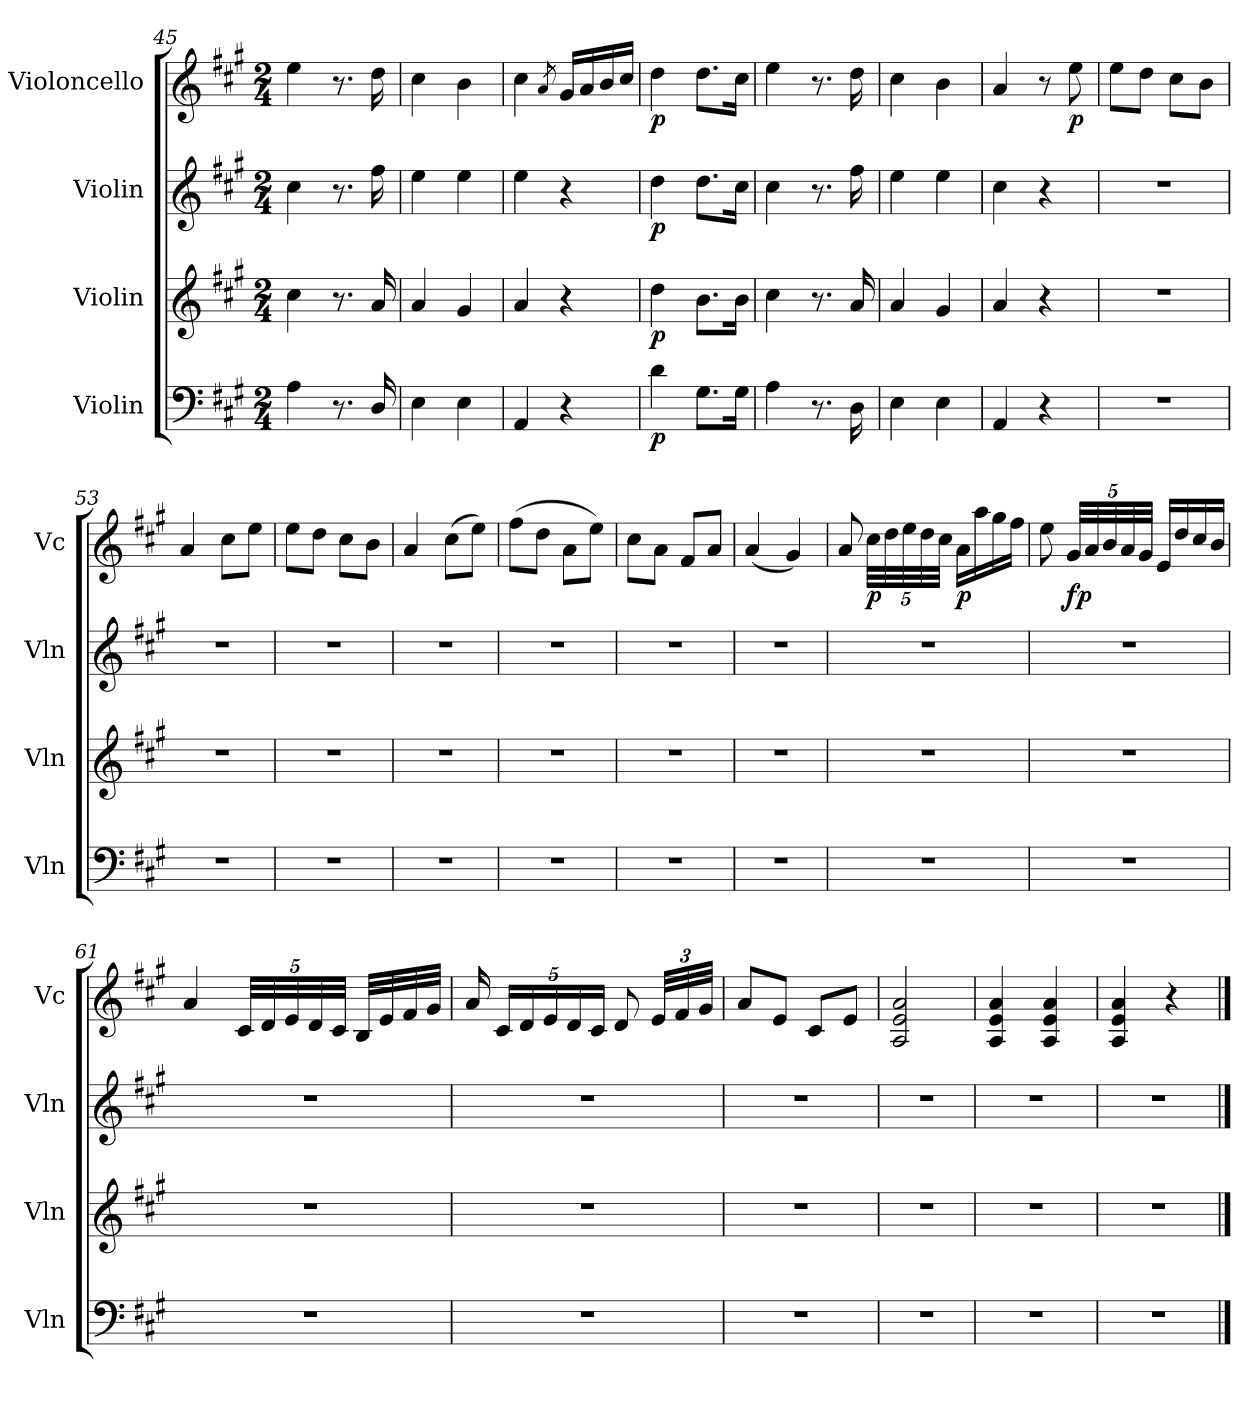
**kern	**dynam	**kern	**dynam	**kern	**dynam	**kern	**dynam
*part4	*part4	*part3	*part3	*part2	*part2	*part1	*part1
*staff4	*staff4	*staff3	*staff3	*staff2	*staff2	*staff1	*staff1
*I"Violin	*	*I"Violin	*	*I"Violin	*	*I"Violoncello	*
*I'Vln	*	*I'Vln	*	*I'Vln	*	*I'Vc	*
!!LO:LB:g=z
*clefF4	*	*clefG2	*	*clefG2	*	*clefG2	*
*k[f#c#g#]	*	*k[f#c#g#]	*	*k[f#c#g#]	*	*k[f#c#g#]	*
*M2/4	*	*M2/4	*	*M2/4	*	*M2/4	*
=45	=45	=45	=45	=45	=45	=45	=45
4A\	.	4cc#\	.	4cc#\	.	4ee\	.
8.r	.	8.r	.	8.r	.	8.r	.
16D/	.	16a/	.	16ff#\	.	16dd\	.
=46	=46	=46	=46	=46	=46	=46	=46
4E\	.	4a/	.	4ee\	.	4cc#\	.
4E\	.	4g#/	.	4ee\	.	4b\	.
=47	=47	=47	=47	=47	=47	=47	=47
4AA/	.	4a/	.	4ee\	.	4cc#\	.
.	.	.	.	.	.	8qa/	.
4r	.	4r	.	4r	.	16g#/LL	.
.	.	.	.	.	.	16a/	.
.	.	.	.	.	.	16b/	.
.	.	.	.	.	.	16cc#/JJ	.
=48	=48	=48	=48	=48	=48	=48	=48
!	!LO:DY:b	!	!LO:DY:b	!	!LO:DY:b	!	!LO:DY:b
4d\	p	4dd\	p	4dd\	p	4dd\	p
8.G#\L	.	8.b\L	.	8.dd\L	.	8.dd\L	.
16G#\Jk	.	16b\Jk	.	16cc#\Jk	.	16cc#\Jk	.
=49	=49	=49	=49	=49	=49	=49	=49
4A\	.	4cc#\	.	4cc#\	.	4ee\	.
8.r	.	8.r	.	8.r	.	8.r	.
16D\	.	16a/	.	16ff#\	.	16dd\	.
=50	=50	=50	=50	=50	=50	=50	=50
4E\	.	4a/	.	4ee\	.	4cc#\	.
4E\	.	4g#/	.	4ee\	.	4b\	.
=51	=51	=51	=51	=51	=51	=51	=51
4AA/	.	4a/	.	4cc#\	.	4a/	.
4r	.	4r	.	4r	.	8r	.
!	!	!	!	!	!	!	!LO:DY:b
.	.	.	.	.	.	8ee\	p
=52	=52	=52	=52	=52	=52	=52	=52
2r	.	2r	.	2r	.	8ee\L	.
.	.	.	.	.	.	8dd\J	.
.	.	.	.	.	.	8cc#\L	.
.	.	.	.	.	.	8b\J	.
!!LO:PB:g=z
=53	=53	=53	=53	=53	=53	=53	=53
2r	.	2r	.	2r	.	4a/	.
.	.	.	.	.	.	8cc#\L	.
.	.	.	.	.	.	8ee\J	.
=54	=54	=54	=54	=54	=54	=54	=54
2r	.	2r	.	2r	.	8ee\L	.
.	.	.	.	.	.	8dd\J	.
.	.	.	.	.	.	8cc#\L	.
.	.	.	.	.	.	8b\J	.
=55	=55	=55	=55	=55	=55	=55	=55
2r	.	2r	.	2r	.	4a/	.
.	.	.	.	.	.	(>8cc#\L	.
.	.	.	.	.	.	8ee\J)	.
=56	=56	=56	=56	=56	=56	=56	=56
2r	.	2r	.	2r	.	(>8ff#\L	.
.	.	.	.	.	.	8dd\J	.
.	.	.	.	.	.	8a\L	.
.	.	.	.	.	.	8ee\J)	.
=57	=57	=57	=57	=57	=57	=57	=57
2r	.	2r	.	2r	.	8cc#\L	.
.	.	.	.	.	.	8a\J	.
.	.	.	.	.	.	8f#/L	.
.	.	.	.	.	.	8a/J	.
=58	=58	=58	=58	=58	=58	=58	=58
2r	.	2r	.	2r	.	(<4a/	.
.	.	.	.	.	.	4g#/)	.
!!LO:LB:g=z
=59	=59	=59	=59	=59	=59	=59	=59
2r	.	2r	.	2r	.	8a/	.
*	*	*	*	*	*	*Xbrackettup	*
!	!	!	!	!	!	!	!LO:DY:b
.	.	.	.	.	.	40cc#\LLL	p
.	.	.	.	.	.	40dd\	.
.	.	.	.	.	.	40ee\	.
.	.	.	.	.	.	40dd\	.
.	.	.	.	.	.	40cc#\JJJ	.
!	!	!	!	!	!	!	!LO:DY:b
.	.	.	.	.	.	16a\LL	p
.	.	.	.	.	.	16aa\	.
.	.	.	.	.	.	16gg#\	.
.	.	.	.	.	.	16ff#\JJ	.
=60	=60	=60	=60	=60	=60	=60	=60
2r	.	2r	.	2r	.	8ee\	.
!	!	!	!	!	!	!	!LO:DY:b
.	.	.	.	.	.	40g#/LLL	fp
.	.	.	.	.	.	40a/	.
.	.	.	.	.	.	40b/	.
.	.	.	.	.	.	40a/	.
.	.	.	.	.	.	40g#/JJJ	.
.	.	.	.	.	.	16e/LL	.
.	.	.	.	.	.	16dd/	.
.	.	.	.	.	.	16cc#/	.
.	.	.	.	.	.	16b/JJ	.
=61	=61	=61	=61	=61	=61	=61	=61
2r	.	2r	.	2r	.	4a/	.
.	.	.	.	.	.	40c#/LLL	.
.	.	.	.	.	.	40d/	.
.	.	.	.	.	.	40e/	.
.	.	.	.	.	.	40d/	.
.	.	.	.	.	.	40c#/JJJ	.
.	.	.	.	.	.	32B/LLL	.
.	.	.	.	.	.	32e/	.
.	.	.	.	.	.	32f#/	.
.	.	.	.	.	.	32g#/JJJ	.
!!LO:PB:g=z
=62	=62	=62	=62	=62	=62	=62	=62
2r	.	2r	.	2r	.	16a/	.
!	!	!	!	!	!	!	!LO:DY:b
.	.	.	.	.	.	20c#/LL	pf
.	.	.	.	.	.	20d/	.
.	.	.	.	.	.	20e/	.
.	.	.	.	.	.	20d/	.
.	.	.	.	.	.	20c#/JJ	.
.	.	.	.	.	.	8d/	.
.	.	.	.	.	.	48e/LLL	.
.	.	.	.	.	.	48f#/	.
.	.	.	.	.	.	48g#/JJJ	.
=63	=63	=63	=63	=63	=63	=63	=63
2r	.	2r	.	2r	.	8a/L	.
.	.	.	.	.	.	8e/J	.
.	.	.	.	.	.	8c#/L	.
.	.	.	.	.	.	8e/J	.
=64	=64	=64	=64	=64	=64	=64	=64
2r	.	2r	.	2r	.	2A/ 2e/ 2a/	.
=65	=65	=65	=65	=65	=65	=65	=65
2r	.	2r	.	2r	.	4A/ 4e/ 4a/	.
.	.	.	.	.	.	4A/ 4e/ 4a/	.
=66	=66	=66	=66	=66	=66	=66	=66
2r	.	2r	.	2r	.	4A/ 4e/ 4a/	.
.	.	.	.	.	.	4r	.
==	==	==	==	==	==	==	==
*-	*-	*-	*-	*-	*-	*-	*-
